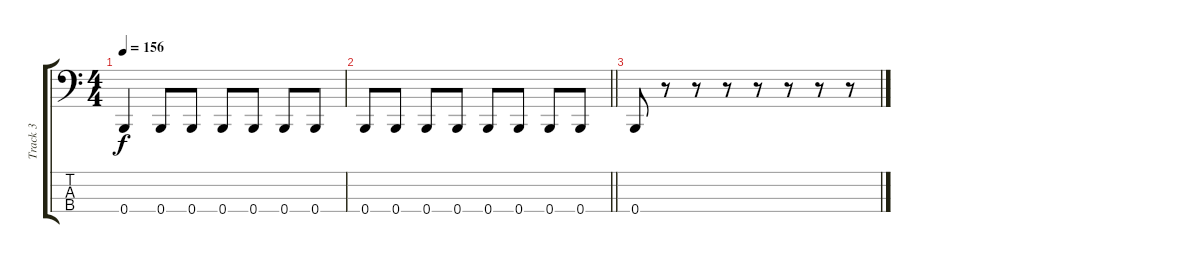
\track ("Track 3" "Track 3") {instrument electricbasspick}
\staff {score tabs}
\tuning (D2 A1 E1 B0) {hide}
\ts (4 4)
\tempo 156
\clef f4
\ks c
0.4.4{dy f} 0.4.8 0.4.8 0.4.8 0.4.8 0.4.8 0.4.8 |
\barLineRight lightlight
0.4.8 0.4.8 0.4.8 0.4.8 0.4.8 0.4.8 0.4.8 0.4.8 |
0.4.8 r.8 r.8 r.8 r.8 r.8 r.8 r.8
